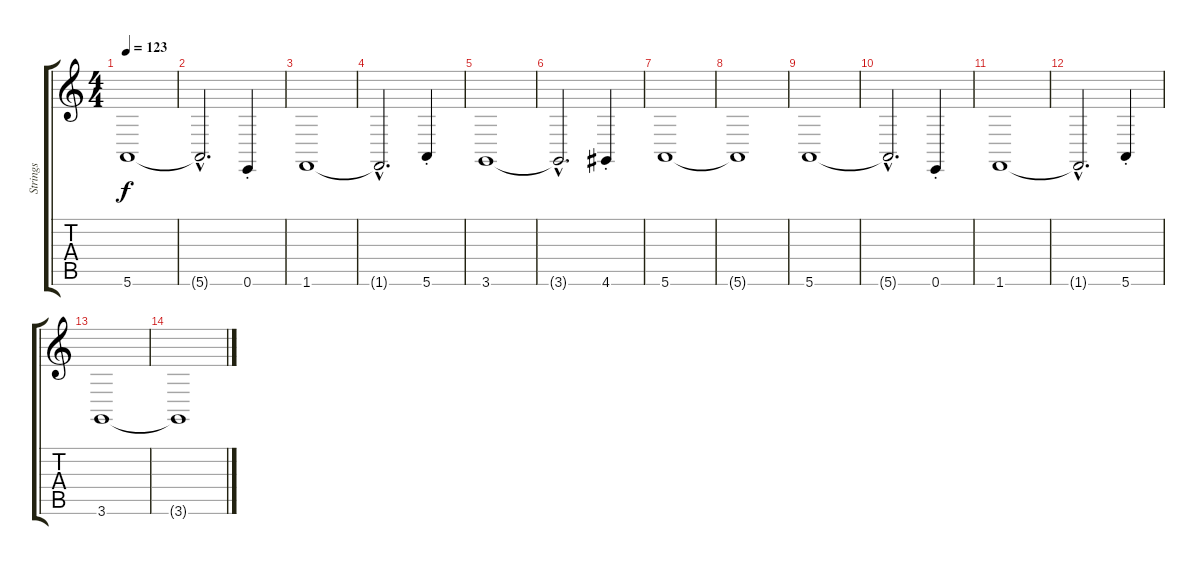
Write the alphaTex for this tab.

\track ("Strings" "Strings") {instrument synthstrings1}
\staff {score tabs}
\tuning (E4 B3 G3 D3 A2 E2) {hide}
\ts (4 4)
\tempo 123
\clef g2
\ks c
5.6.1{dy f instrument synthstrings1} |
5.6{hac t}.2{d} 0.6{st}.4 |
1.6.1 |
1.6{hac t}.2{d} 5.6{st}.4 |
3.6.1 |
3.6{hac t}.2{d} 4.6{st}.4 |
5.6.1 |
5.6{t}.1 |
5.6.1 |
5.6{hac t}.2{d} 0.6{st}.4 |
1.6.1 |
1.6{hac t}.2{d} 5.6{st}.4 |
3.6.1 |
3.6{t}.1
